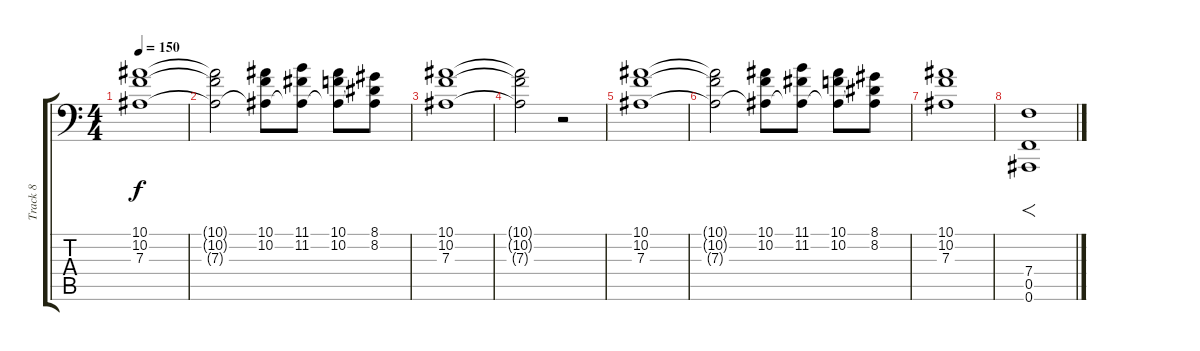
\track ("Track 8" "Track 8") {instrument choiraahs}
\staff {score tabs}
\tuning (C4 G3 Eb3 Bb2 F2 Bb1) {hide}
\ts (4 4)
\tempo 150
\clef f4
\ks c
(10.1 10.2 7.3).1{dy f} |
(10.1{t} 10.2{t} 7.3{t}).2 (10.1 10.2 7.3{t}).8 (11.1 11.2 7.3{t}).8 (10.1 10.2 7.3{t}).8 (8.1 8.2 7.3{t}).8 |
(10.1 10.2 7.3).1 |
(10.1{t} 10.2{t} 7.3{t}).2 r.2 |
(10.1 10.2 7.3).1 |
(10.1{t} 10.2{t} 7.3{t}).2 (10.1 10.2 7.3{t}).8 (11.1 11.2 7.3{t}).8 (10.1 10.2 7.3{t}).8 (8.1 8.2 7.3{t}).8 |
(10.1 10.2 7.3).1 |
(7.4 0.5 0.6).1{f}
